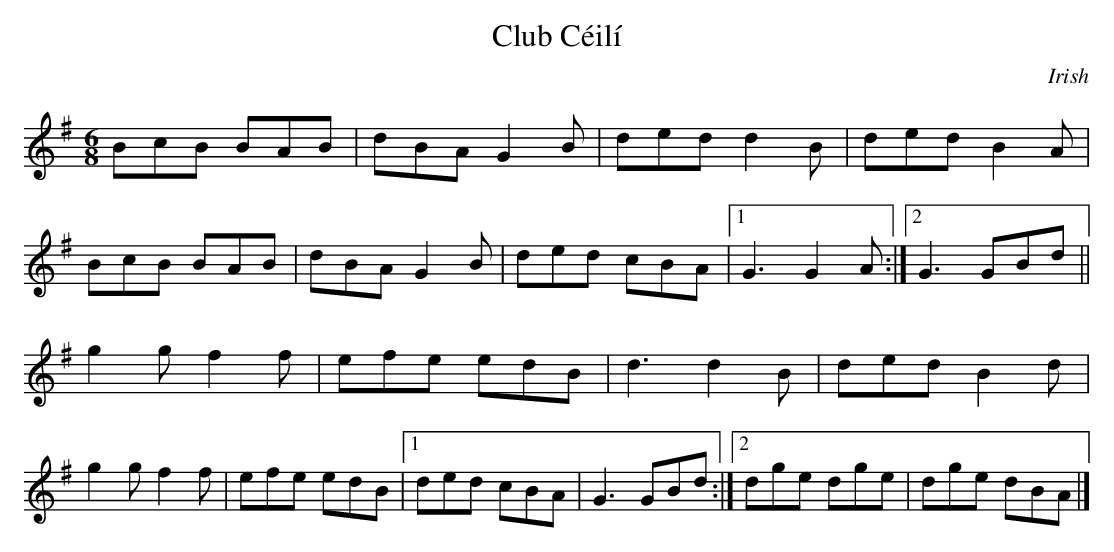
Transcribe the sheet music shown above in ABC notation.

X:1
T:Club Céilí
M:6/8
K:G
BcB BAB | dBA G2 B | ded d2 B | ded B2 A |
BcB BAB | dBA G2 B | ded cBA |1 G3 G2 A :|2 G3 GBd ||
g2 g f2 f | efe edB | d3 d2 B | ded B2 d |
g2 g f2 f | efe edB |1 ded cBA | G3 GBd :|2 dge dge | dge dBA |]
